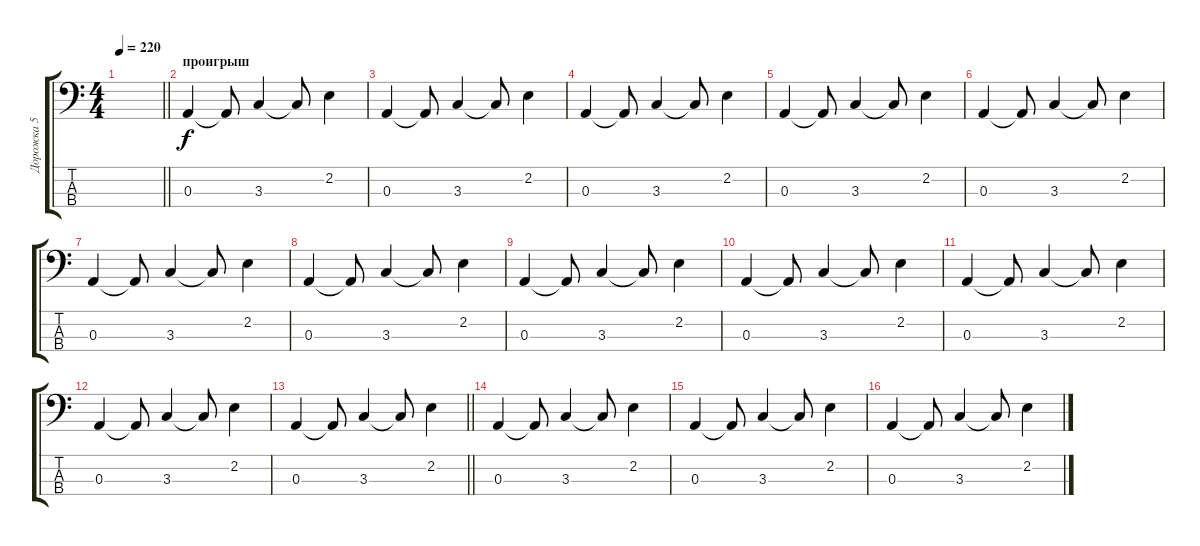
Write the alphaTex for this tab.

\track ("Дорожка 5" "Дорожка 5") {instrument electricbassfinger}
\staff {score tabs}
\tuning (G2 D2 A1 E1) {hide}
\ts (4 4)
\tempo 220
\clef f4
\barLineRight lightlight
\ks c
|
\section ("" "проигрыш")
0.3.4 0.3{t}.8 3.3.4 3.3{t}.8 2.2.4 |
0.3.4 0.3{t}.8 3.3.4 3.3{t}.8 2.2.4 |
0.3.4 0.3{t}.8 3.3.4 3.3{t}.8 2.2.4 |
0.3.4 0.3{t}.8 3.3.4 3.3{t}.8 2.2.4 |
0.3.4 0.3{t}.8 3.3.4 3.3{t}.8 2.2.4 |
0.3.4 0.3{t}.8 3.3.4 3.3{t}.8 2.2.4 |
0.3.4 0.3{t}.8 3.3.4 3.3{t}.8 2.2.4 |
0.3.4 0.3{t}.8 3.3.4 3.3{t}.8 2.2.4 |
0.3.4 0.3{t}.8 3.3.4 3.3{t}.8 2.2.4 |
0.3.4 0.3{t}.8 3.3.4 3.3{t}.8 2.2.4 |
0.3.4 0.3{t}.8 3.3.4 3.3{t}.8 2.2.4 |
\barLineRight lightlight
0.3.4 0.3{t}.8 3.3.4 3.3{t}.8 2.2.4 |
0.3.4 0.3{t}.8 3.3.4 3.3{t}.8 2.2.4 |
0.3.4 0.3{t}.8 3.3.4 3.3{t}.8 2.2.4 |
0.3.4 0.3{t}.8 3.3.4 3.3{t}.8 2.2.4
